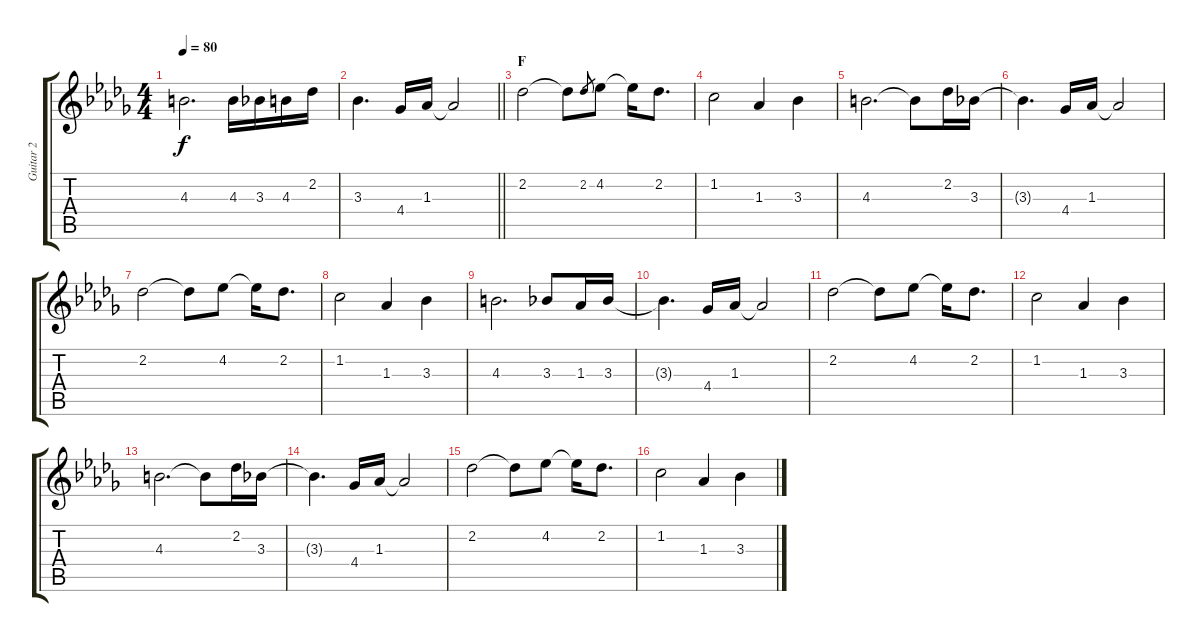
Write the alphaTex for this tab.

\track ("Guitar 2" "Guitar 2") {instrument overdrivenguitar}
\staff {score tabs}
\tuning (E4 B3 G3 D3 A2 E2) {hide}
\ts (4 4)
\tempo 80
\clef g2
\ks db
4.3.2{d dy f} 4.3.16 3.3.16 4.3.16 2.2.16 |
\barLineRight lightlight
3.3.4{d} 4.4.16 1.3.16 1.3{t}.2 |
\section ("" "F")
2.2.2 2.2{t}.8 2.2.8{gr} 4.2.8 4.2{t}.16 2.2.8{d} |
1.2.2 1.3.4 3.3.4 |
4.3.2{d} 4.3{t}.8 2.2.16 3.3.16 |
3.3{t}.4{d} 4.4.16 1.3.16 1.3{t}.2 |
2.2.2 2.2{t}.8 4.2.8 4.2{t}.16 2.2.8{d} |
1.2.2 1.3.4 3.3.4 |
4.3.2{d} 3.3.8 1.3.16 3.3.16 |
3.3{t}.4{d} 4.4.16 1.3.16 1.3{t}.2 |
2.2.2 2.2{t}.8 4.2.8 4.2{t}.16 2.2.8{d} |
1.2.2 1.3.4 3.3.4 |
4.3.2{d} 4.3{t}.8 2.2.16 3.3.16 |
3.3{t}.4{d} 4.4.16 1.3.16 1.3{t}.2 |
2.2.2 2.2{t}.8 4.2.8 4.2{t}.16 2.2.8{d} |
1.2.2 1.3.4 3.3.4
